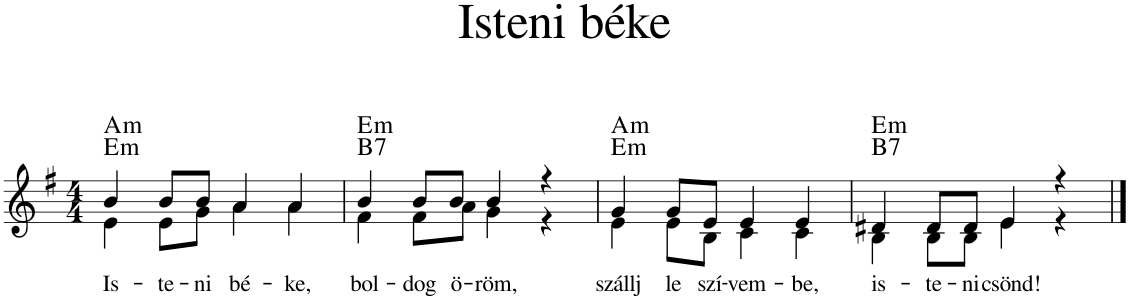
**kern	**text	**harte
*part1	*part1	*part1
*staff1	*staff1	*
*I"Voice	*	*
*I'Vo.	*	*
*clefG2	*	*
*k[f#]	*	*
*M4/4	*	*
=1	=1	=1
!	!LO:LY:b	!LO:H:n=1:kt=m
*^	*	*
!	!	!	!LO:H:n=2:kt=m
4b/	4e\	Is-	E:min A:min
!	!	!LO:LY:b	!
8b/L	8e\L	-te-	.
!	!	!LO:LY:b	!
8b/J	8g\J	-ni	.
!	!	!LO:LY:b	!
4a/	4a\	bé-	.
!	!	!LO:LY:b	!
4a/	4a\	-ke,	.
=2	=2	=2	=2
!	!	!LO:LY:b	!LO:H:n=1:kt=7
!	!	!	!LO:H:n=2:kt=m
4b/	4f#\	bol-	B:7 E:min
!	!	!LO:LY:b	!
8b/L	8f#\L	-dog	.
!	!	!LO:LY:b	!
8b/J	8a\J	ö-	.
!	!	!LO:LY:b	!
4b/	4g\	-röm,	.
4r	4r	.	.
=3	=3	=3	=3
!	!	!LO:LY:b	!LO:H:n=1:kt=m
!	!	!	!LO:H:n=2:kt=m
4g/	4e\	szállj	E:min A:min
!	!	!LO:LY:b	!
8g/L	8e\L	le	.
!	!	!LO:LY:b	!
8e/J	8B\J	szí-	.
!	!	!LO:LY:b	!
4e/	4c\	-vem-	.
!	!	!LO:LY:b	!
4e/	4c\	-be,	.
=4	=4	=4	=4
!	!	!LO:LY:b	!LO:H:n=1:kt=7
!	!	!	!LO:H:n=2:kt=m
4d#X/	4B\	is-	B:7 E:min
!	!	!LO:LY:b	!
8d#/L	8B\L	-te-	.
!	!	!LO:LY:b	!
8d#/J	8B\J	-ni	.
!	!	!LO:LY:b	!
4e/	4e\	csönd!	.
4r	4r	.	.
*v	*v	*	*
==	==	==
*-	*-	*-
